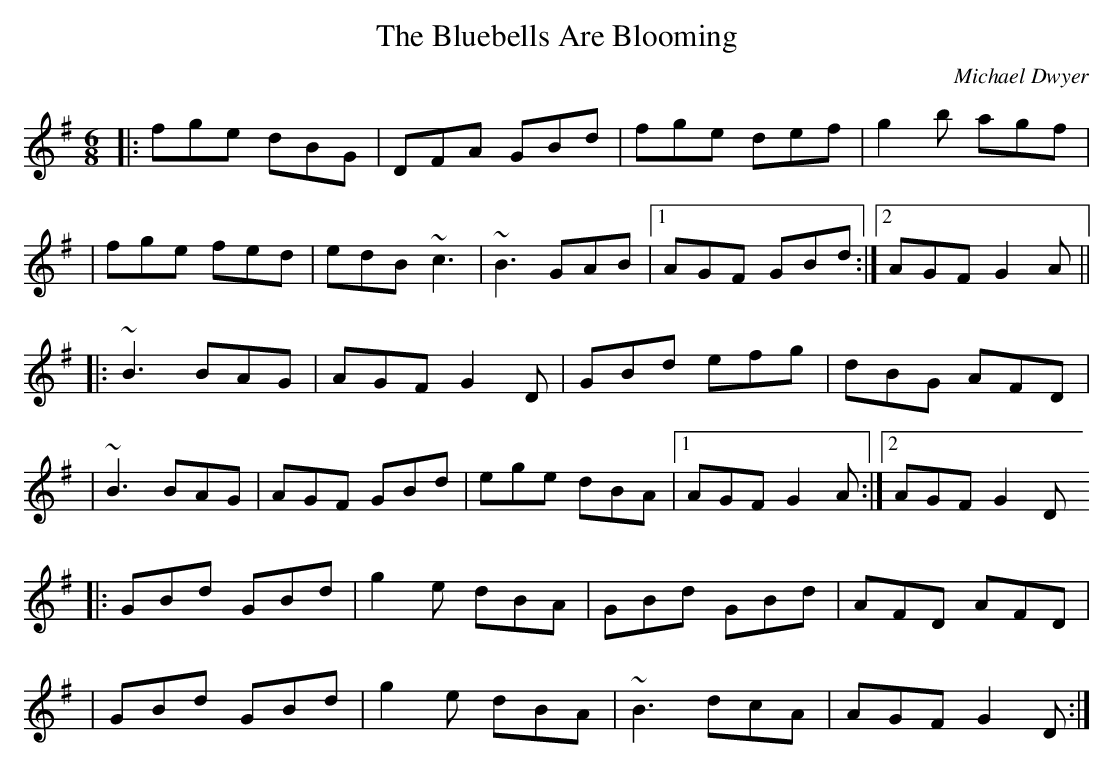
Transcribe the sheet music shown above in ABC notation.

X:1
T:Bluebells Are Blooming, The
C:Michael Dwyer
M:6/8
K:G
|: fge dBG | DFA GBd | fge def | g2b agf |
| fge fed|edB ~c3 | ~B3 GAB |1 AGF GBd :|2 AGF G2A ||
|: ~B3 BAG | AGF G2D | GBd efg |dBG AFD |
| ~B3 BAG | AGF GBd | ege dBA |1 AGF G2A :|2 AGF G2D
|: GBd GBd | g2e dBA | GBd GBd | AFD AFD |
| GBd GBd | g2e dBA | ~B3 dcA | AGF G2D :|
